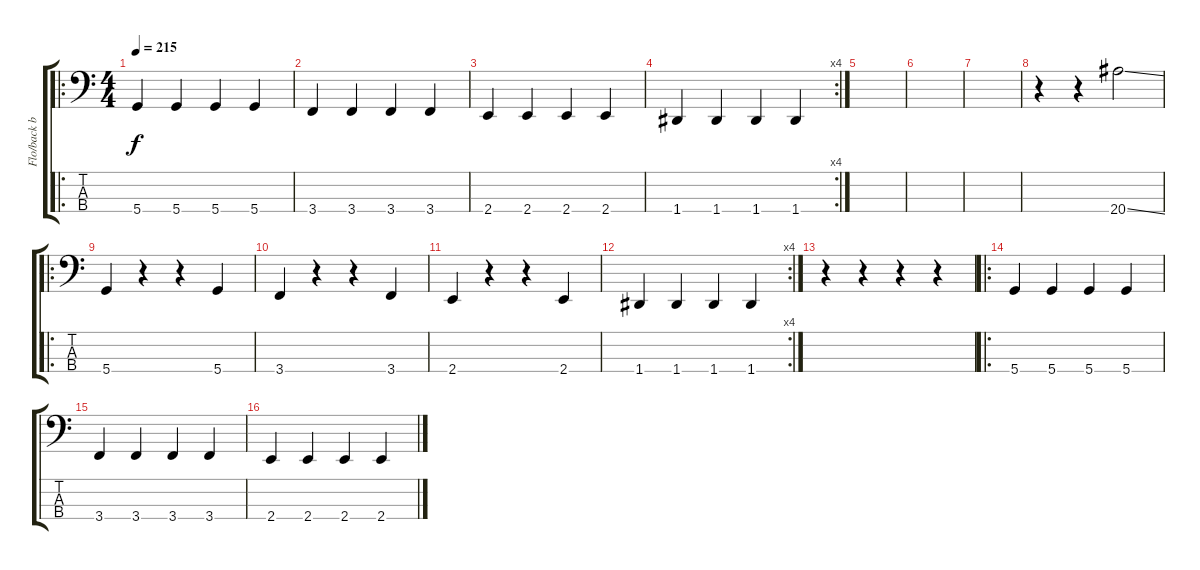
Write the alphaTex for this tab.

\track ("Flo/back bass" "Flo/back b") {instrument electricbassfinger}
\staff {score tabs}
\tuning (G2 D2 A1 D1) {hide}
\ro
\ts (4 4)
\tempo 215
\clef f4
\ks c
5.4.4{dy f} 5.4.4 5.4.4 5.4.4 |
3.4.4 3.4.4 3.4.4 3.4.4 |
2.4.4 2.4.4 2.4.4 2.4.4 |
\rc 4
1.4.4 1.4.4 1.4.4 1.4.4 |
|
|
|
r.4 r.4 20.4{ss}.2 |
\ro
5.4.4 r.4 r.4 5.4.4 |
3.4.4 r.4 r.4 3.4.4 |
2.4.4 r.4 r.4 2.4.4 |
\rc 4
1.4.4 1.4.4 1.4.4 1.4.4 |
r.4 r.4 r.4 r.4 |
\ro
5.4.4 5.4.4 5.4.4 5.4.4 |
3.4.4 3.4.4 3.4.4 3.4.4 |
2.4.4 2.4.4 2.4.4 2.4.4
